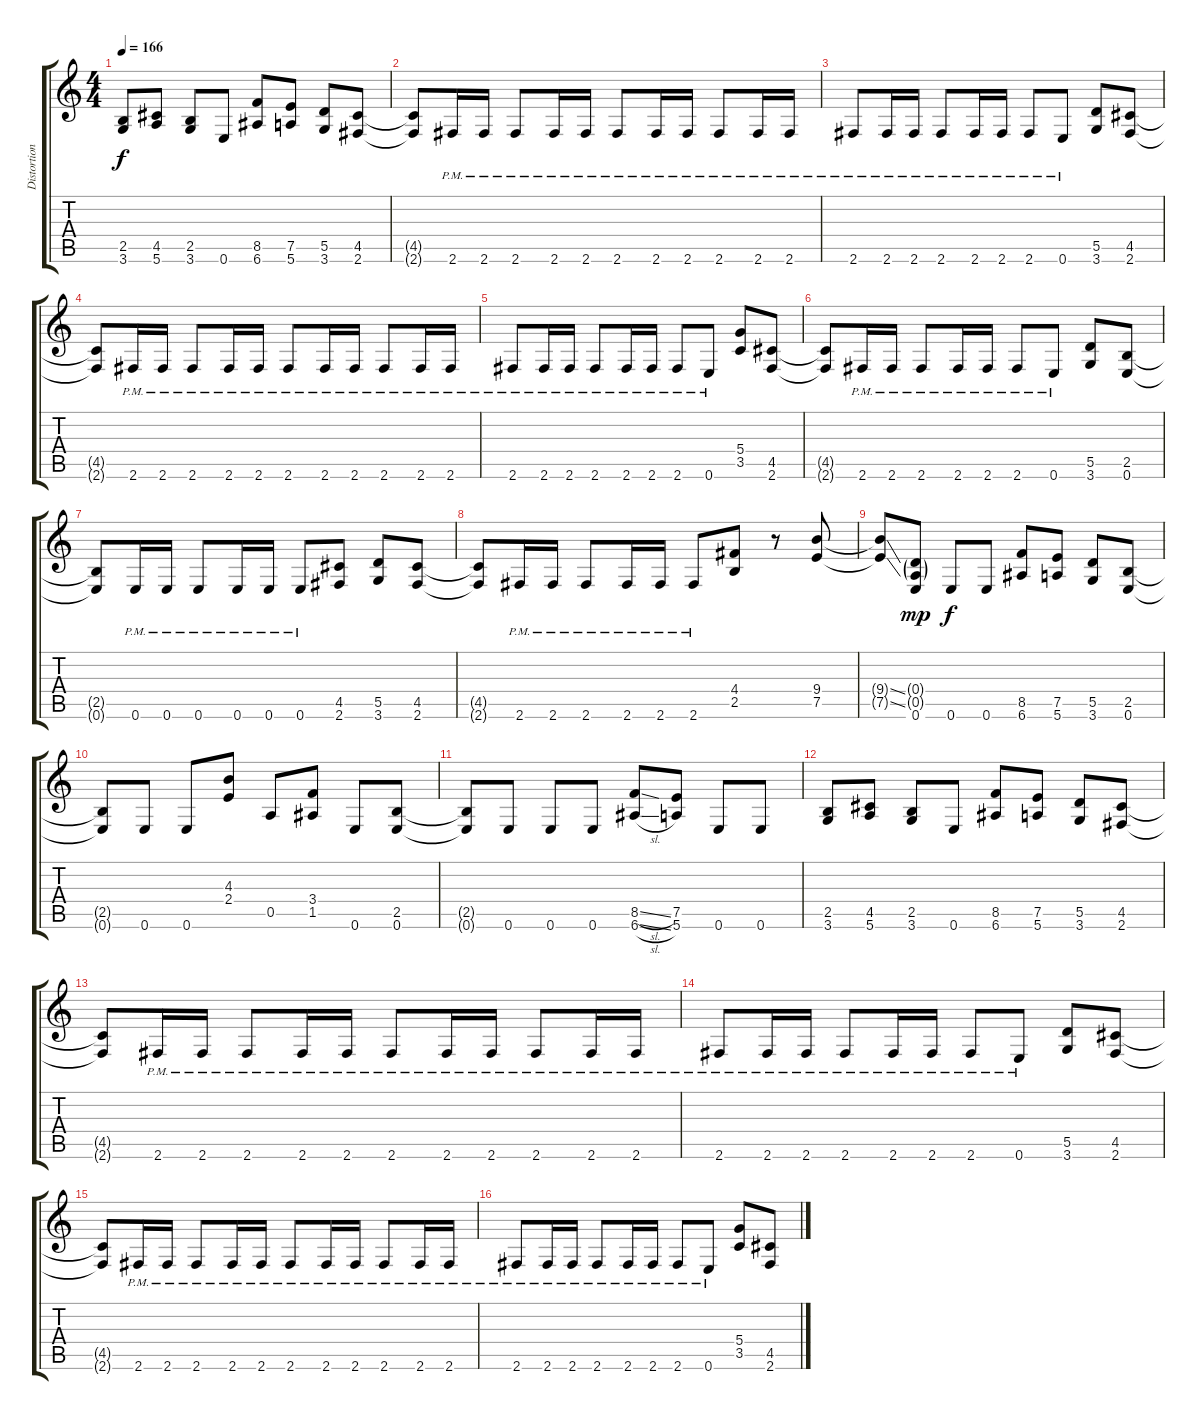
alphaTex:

\track ("Distortion Guitar (Poland)" "Distortion") {instrument distortionguitar}
\staff {score tabs}
\tuning (E4 B3 G3 D3 A2 E2) {hide}
\ts (4 4)
\tempo 166
\clef g2
\ks c
(2.5 3.6).8{dy f} (4.5 5.6).8 (2.5 3.6).8 0.6.8 (8.5 6.6).8 (7.5 5.6).8 (5.5 3.6).8 (4.5 2.6).8 |
(4.5{t} 2.6{t}).8 2.6{pm}.16 2.6{pm}.16 2.6{pm}.8 2.6{pm}.16 2.6{pm}.16 2.6{pm}.8 2.6{pm}.16 2.6{pm}.16 2.6{pm}.8 2.6{pm}.16 2.6{pm}.16 |
2.6{pm}.8 2.6{pm}.16 2.6{pm}.16 2.6{pm}.8 2.6{pm}.16 2.6{pm}.16 2.6{pm}.8 0.6{pm}.8 (5.5 3.6).8 (4.5 2.6).8 |
(4.5{t} 2.6{t}).8 2.6{pm}.16 2.6{pm}.16 2.6{pm}.8 2.6{pm}.16 2.6{pm}.16 2.6{pm}.8 2.6{pm}.16 2.6{pm}.16 2.6{pm}.8 2.6{pm}.16 2.6{pm}.16 |
2.6{pm}.8 2.6{pm}.16 2.6{pm}.16 2.6{pm}.8 2.6{pm}.16 2.6{pm}.16 2.6{pm}.8 0.6{pm}.8 (5.4 3.5).8 (4.5 2.6).8 |
(4.5{t} 2.6{t}).8 2.6{pm}.16 2.6{pm}.16 2.6{pm}.8 2.6{pm}.16 2.6{pm}.16 2.6{pm}.8 0.6{pm}.8 (5.5 3.6).8 (2.5 0.6).8 |
(2.5{t} 0.6{t}).8 0.6{pm}.16 0.6{pm}.16 0.6{pm}.8 0.6{pm}.16 0.6{pm}.16 0.6{pm}.8 (4.5 2.6).8 (5.5 3.6).8 (4.5 2.6).8 |
(4.5{t} 2.6{t}).8 2.6{pm}.16 2.6{pm}.16 2.6{pm}.8 2.6{pm}.16 2.6{pm}.16 2.6{pm}.8 (4.4 2.5).8 r.8 (9.4 7.5).8 |
(9.4{ss t} 7.5{ss t}).8 (0.4{g} 0.5{g} 0.6).8{dy mp} 0.6.8{dy f} 0.6.8 (8.5 6.6).8 (7.5 5.6).8 (5.5 3.6).8 (2.5 0.6).8 |
(2.5{t} 0.6{t}).8 0.6.8 0.6.8 (4.3 2.4).8 0.5.8 (3.4 1.5).8 0.6.8 (2.5 0.6).8 |
(2.5{t} 0.6{t}).8 0.6.8 0.6.8 0.6.8 (8.5{sl} 6.6{sl}).8 (7.5 5.6).8 0.6.8 0.6.8 |
(2.5 3.6).8 (4.5 5.6).8 (2.5 3.6).8 0.6.8 (8.5 6.6).8 (7.5 5.6).8 (5.5 3.6).8 (4.5 2.6).8 |
(4.5{t} 2.6{t}).8 2.6{pm}.16 2.6{pm}.16 2.6{pm}.8 2.6{pm}.16 2.6{pm}.16 2.6{pm}.8 2.6{pm}.16 2.6{pm}.16 2.6{pm}.8 2.6{pm}.16 2.6{pm}.16 |
2.6{pm}.8 2.6{pm}.16 2.6{pm}.16 2.6{pm}.8 2.6{pm}.16 2.6{pm}.16 2.6{pm}.8 0.6{pm}.8 (5.5 3.6).8 (4.5 2.6).8 |
(4.5{t} 2.6{t}).8 2.6{pm}.16 2.6{pm}.16 2.6{pm}.8 2.6{pm}.16 2.6{pm}.16 2.6{pm}.8 2.6{pm}.16 2.6{pm}.16 2.6{pm}.8 2.6{pm}.16 2.6{pm}.16 |
2.6{pm}.8 2.6{pm}.16 2.6{pm}.16 2.6{pm}.8 2.6{pm}.16 2.6{pm}.16 2.6{pm}.8 0.6{pm}.8 (5.4 3.5).8 (4.5 2.6).8
